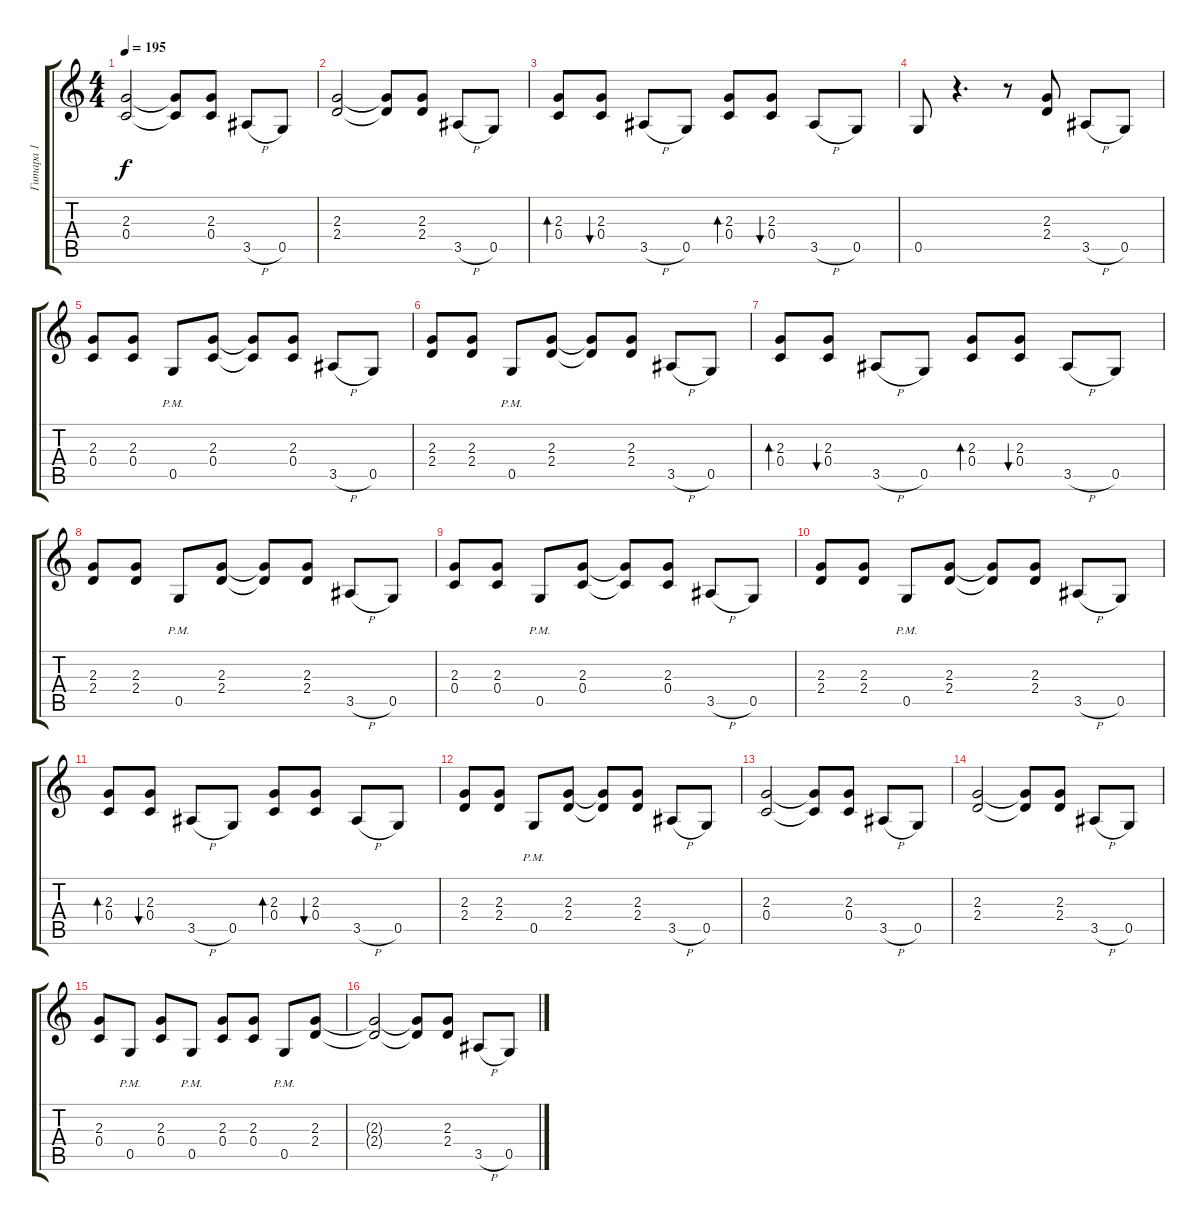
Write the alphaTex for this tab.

\track ("Гитара 1" "Гитара 1") {instrument distortionguitar}
\staff {score tabs}
\tuning (D4 A3 F3 C3 G2 D2) {hide}
\ts (4 4)
\tempo 195
\clef g2
\ks c
(2.3 0.4).2{dy f} (2.3{t} 0.4{t}).8 (2.3 0.4).8 3.5{h}.8 0.5.8 |
(2.3 2.4).2 (2.3{t} 2.4{t}).8 (2.3 2.4).8 3.5{h}.8 0.5.8 |
(2.3 0.4).8{bd 60} (2.3 0.4).8{bu 60} 3.5{h}.8 0.5.8 (2.3 0.4).8{bd 60} (2.3 0.4).8{bu 60} 3.5{h}.8 0.5.8 |
0.5.8 r.4{d} r.8 (2.3 2.4).8 3.5{h}.8 0.5.8 |
(2.3 0.4).8 (2.3 0.4).8 0.5{pm}.8 (2.3 0.4).8 (2.3{t} 0.4{t}).8 (2.3 0.4).8 3.5{h}.8 0.5.8 |
(2.3 2.4).8 (2.3 2.4).8 0.5{pm}.8 (2.3 2.4).8 (2.3{t} 2.4{t}).8 (2.3 2.4).8 3.5{h}.8 0.5.8 |
(2.3 0.4).8{bd 60} (2.3 0.4).8{bu 60} 3.5{h}.8 0.5.8 (2.3 0.4).8{bd 60} (2.3 0.4).8{bu 60} 3.5{h}.8 0.5.8 |
(2.3 2.4).8 (2.3 2.4).8 0.5{pm}.8 (2.3 2.4).8 (2.3{t} 2.4{t}).8 (2.3 2.4).8 3.5{h}.8 0.5.8 |
(2.3 0.4).8 (2.3 0.4).8 0.5{pm}.8 (2.3 0.4).8 (2.3{t} 0.4{t}).8 (2.3 0.4).8 3.5{h}.8 0.5.8 |
(2.3 2.4).8 (2.3 2.4).8 0.5{pm}.8 (2.3 2.4).8 (2.3{t} 2.4{t}).8 (2.3 2.4).8 3.5{h}.8 0.5.8 |
(2.3 0.4).8{bd 60} (2.3 0.4).8{bu 60} 3.5{h}.8 0.5.8 (2.3 0.4).8{bd 60} (2.3 0.4).8{bu 60} 3.5{h}.8 0.5.8 |
(2.3 2.4).8 (2.3 2.4).8 0.5{pm}.8 (2.3 2.4).8 (2.3{t} 2.4{t}).8 (2.3 2.4).8 3.5{h}.8 0.5.8 |
(2.3 0.4).2 (2.3{t} 0.4{t}).8 (2.3 0.4).8 3.5{h}.8 0.5.8 |
(2.3 2.4).2 (2.3{t} 2.4{t}).8 (2.3 2.4).8 3.5{h}.8 0.5.8 |
(2.3 0.4).8 0.5{pm}.8 (2.3 0.4).8 0.5{pm}.8 (2.3 0.4).8 (2.3 0.4).8 0.5{pm}.8 (2.3 2.4).8 |
(2.3{t} 2.4{t}).2 (2.3{t} 2.4{t}).8 (2.3 2.4).8 3.5{h}.8 0.5.8
